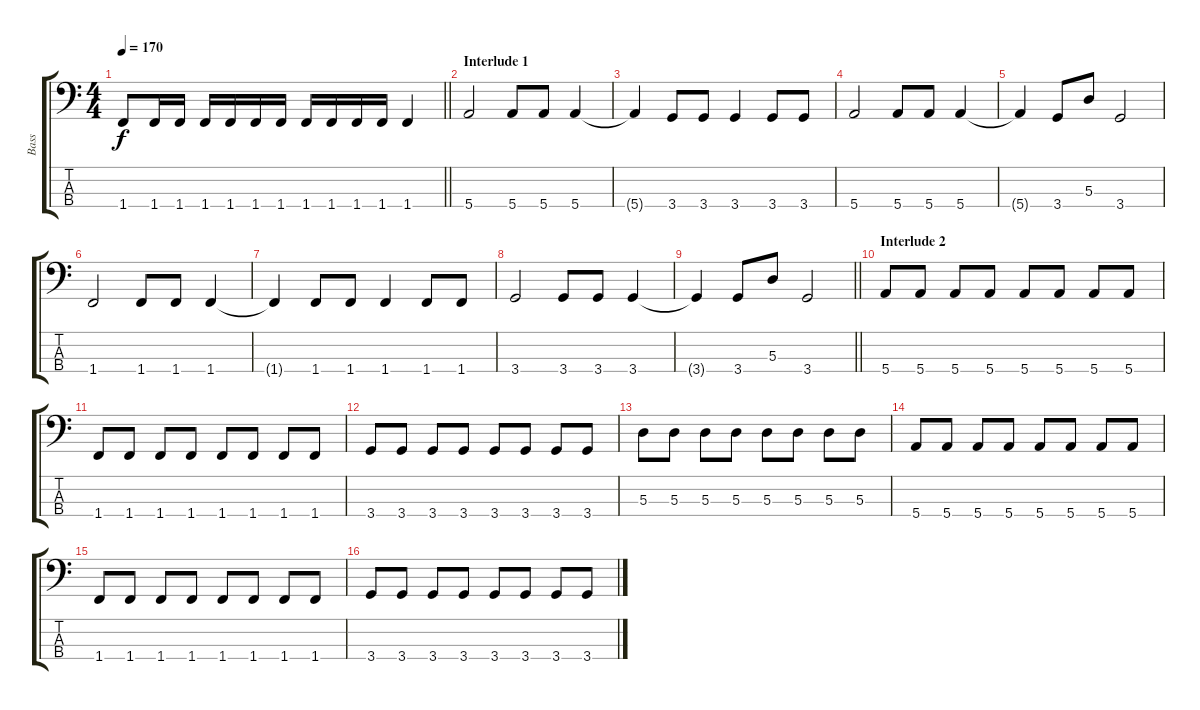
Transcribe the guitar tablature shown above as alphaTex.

\track ("Bass" "Bass") {instrument electricbasspick}
\staff {score tabs}
\tuning (G2 D2 A1 E1) {hide}
\ts (4 4)
\tempo 170
\clef f4
\barLineRight lightlight
\ks c
1.4.8{dy f} 1.4.16 1.4.16 1.4.16 1.4.16 1.4.16 1.4.16 1.4.16 1.4.16 1.4.16 1.4.16 1.4.4 |
\section ("" "Interlude 1")
5.4.2 5.4.8 5.4.8 5.4.4 |
5.4{t}.4 3.4.8 3.4.8 3.4.4 3.4.8 3.4.8 |
5.4.2 5.4.8 5.4.8 5.4.4 |
5.4{t}.4 3.4.8 5.3.8 3.4.2 |
1.4.2 1.4.8 1.4.8 1.4.4 |
1.4{t}.4 1.4.8 1.4.8 1.4.4 1.4.8 1.4.8 |
3.4.2 3.4.8 3.4.8 3.4.4 |
\barLineRight lightlight
3.4{t}.4 3.4.8 5.3.8 3.4.2 |
\section ("" "Interlude 2")
5.4.8 5.4.8 5.4.8 5.4.8 5.4.8 5.4.8 5.4.8 5.4.8 |
1.4.8 1.4.8 1.4.8 1.4.8 1.4.8 1.4.8 1.4.8 1.4.8 |
3.4.8 3.4.8 3.4.8 3.4.8 3.4.8 3.4.8 3.4.8 3.4.8 |
5.3.8 5.3.8 5.3.8 5.3.8 5.3.8 5.3.8 5.3.8 5.3.8 |
5.4.8 5.4.8 5.4.8 5.4.8 5.4.8 5.4.8 5.4.8 5.4.8 |
1.4.8 1.4.8 1.4.8 1.4.8 1.4.8 1.4.8 1.4.8 1.4.8 |
3.4.8 3.4.8 3.4.8 3.4.8 3.4.8 3.4.8 3.4.8 3.4.8
